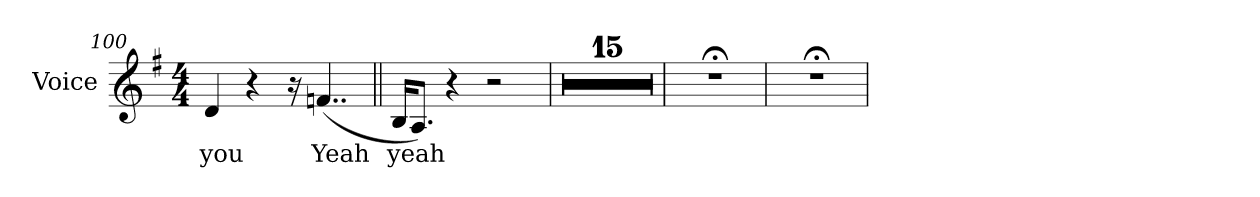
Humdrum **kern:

**kern	**text
*part1	*part1
*staff1	*staff1
*I"Voice	*
*I'Voice	*
*clefG2	*
*k[f#]	*
*G:	*
*M4/4	*
=100	=100
!	!LO:LY:b:color=#000000
4di/	you
4r	.
16r	.
!	!LO:LY:b:color=#000000
(4..fni/	Yeah
!!LO:LB:g=z
=101||	=101||
!	!LO:LY:b:color=#000000
16Bi/KL	yeah
8.Ai/J)	.
4r	.
2r	.
=102	=102
1r	.
=103	=103
1r	.
=104	=104
1r	.
=105	=105
1r	.
=106	=106
1r	.
=107	=107
1r	.
=108	=108
1r	.
!!LO:LB:g=z
=109	=109
1r	.
=110	=110
1r	.
=111	=111
1r	.
=112	=112
1r	.
=113	=113
1r	.
=114	=114
1r	.
=115	=115
1r	.
=116	=116
1r	.
=116X1	=116X1
1r;<	.
=116X2	=116X2
1r;<	.
=	=
*-	*-
